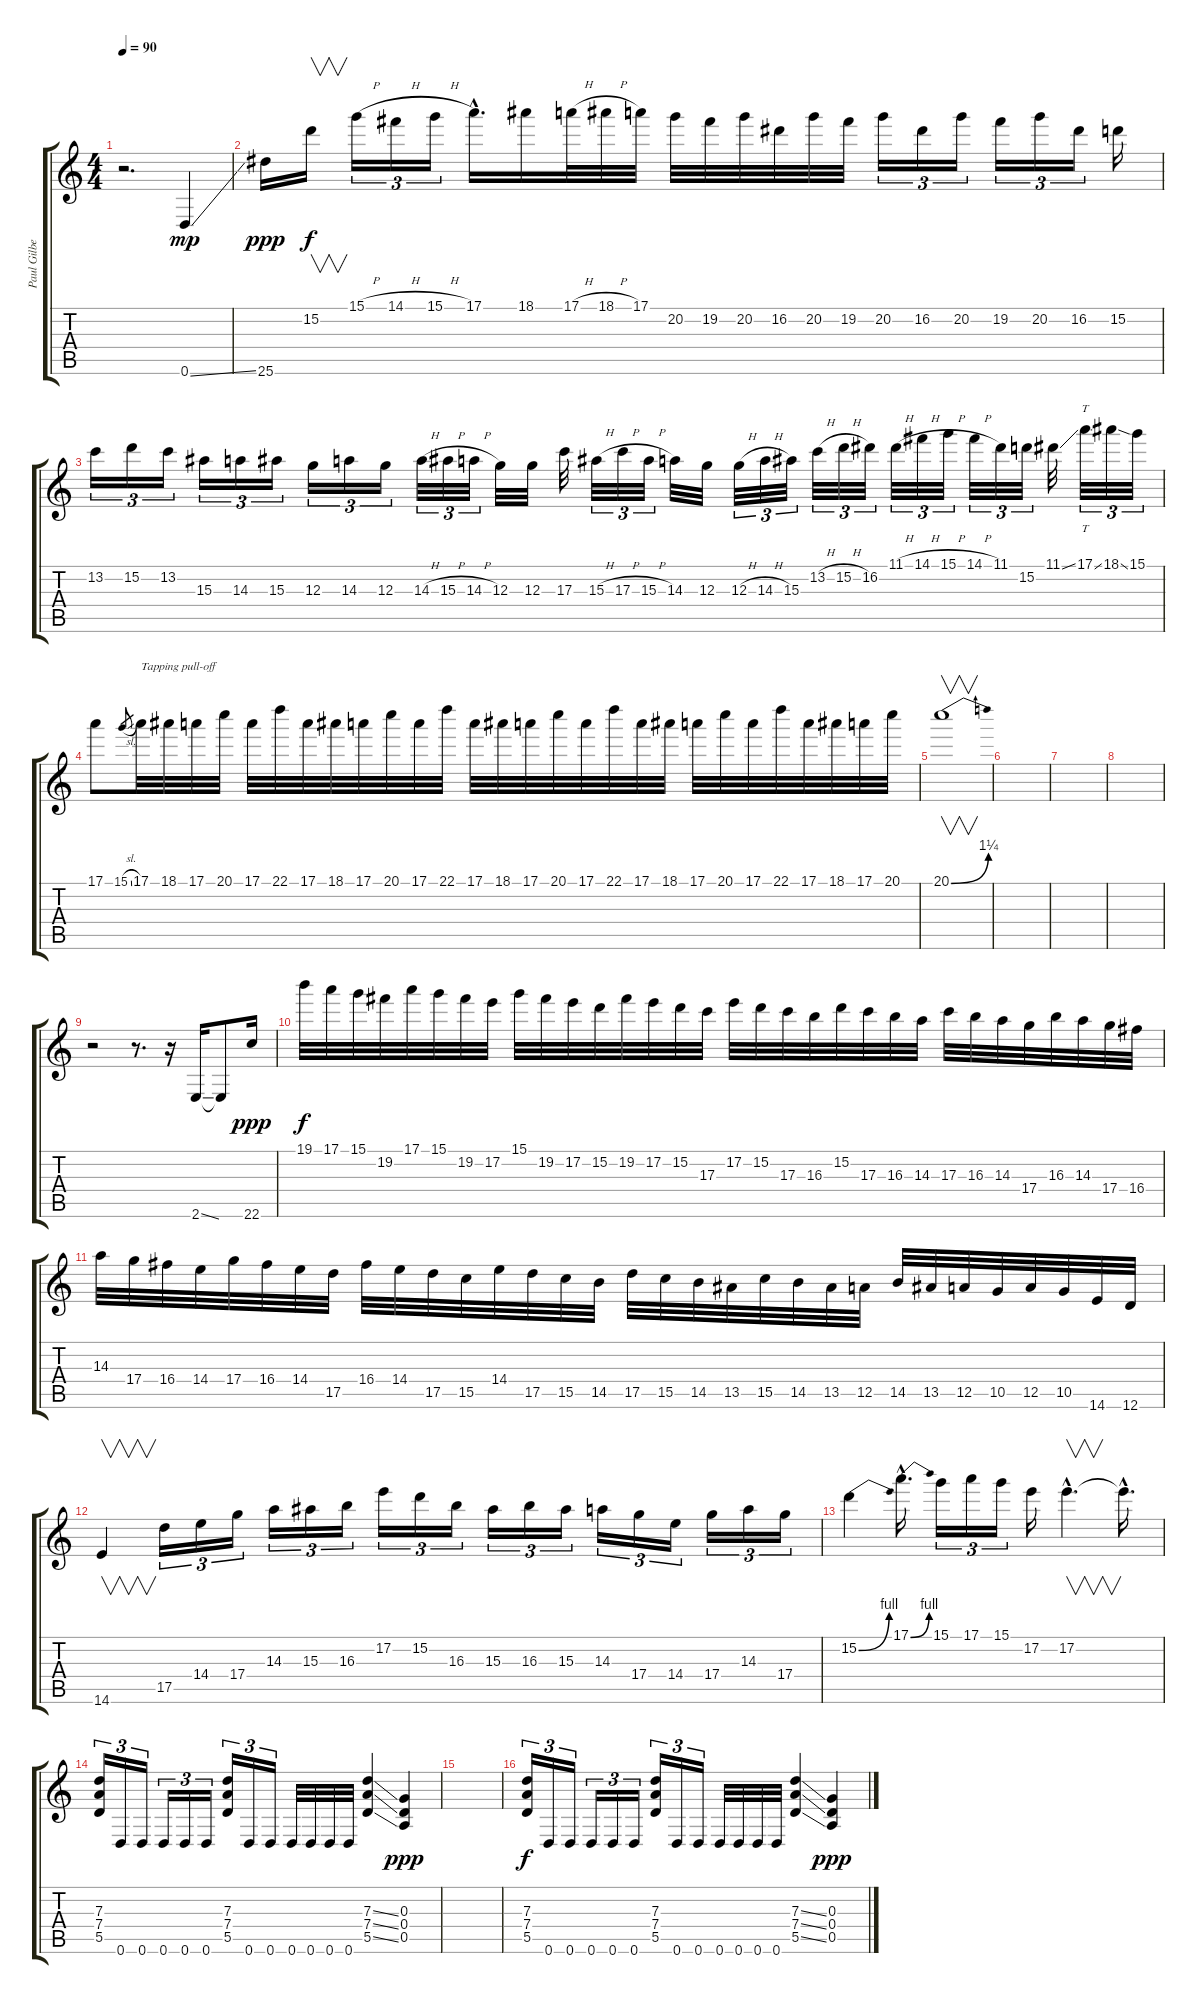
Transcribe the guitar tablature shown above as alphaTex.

\track ("Paul Gilbert 2" "Paul Gilbe") {instrument distortionguitar}
\staff {score tabs}
\tuning (E4 B3 G3 D3 A2 D2) {hide}
\ts (4 4)
\tempo 90
\clef g2
\ks c
r.2{d dy f} 0.6{ss}.4{dy mp} |
25.6.16{dy ppp} 15.2.16{v dy f} 15.1{h}.16{tu (3 2)} 14.1{h}.16{tu (3 2)} 15.1{h}.16{tu (3 2)} 17.1{hac}.16{d} 18.1.16 17.1{h}.32 18.1{h}.32 17.1.32 20.2.32 19.2.32 20.2.32 16.2.32 20.2.32 19.2.32 20.2.16{tu (3 2)} 16.2.16{tu (3 2)} 20.2.16{tu (3 2)} 19.2.16{tu (3 2)} 20.2.16{tu (3 2)} 16.2.16{tu (3 2)} 15.2.16 |
13.2.16{tu (3 2)} 15.2.16{tu (3 2)} 13.2.16{tu (3 2)} 15.3.16{tu (3 2)} 14.3.16{tu (3 2)} 15.3.16{tu (3 2)} 12.3.16{tu (3 2)} 14.3.16{tu (3 2)} 12.3.16{tu (3 2)} 14.3{h}.32{tu (3 2)} 15.3{h}.32{tu (3 2)} 14.3{h}.32{tu (3 2)} 12.3.32 12.3.32 17.3.32 15.3{h}.32{tu (3 2)} 17.3{h}.32{tu (3 2)} 15.3{h}.32{tu (3 2)} 14.3.32 12.3.32 12.3{h}.32{tu (3 2)} 14.3{h}.32{tu (3 2)} 15.3.32{tu (3 2)} 13.2{h}.32{tu (3 2)} 15.2{h}.32{tu (3 2)} 16.2.32{tu (3 2)} 11.1{h}.32{tu (3 2)} 14.1{h}.32{tu (3 2)} 15.1{h}.32{tu (3 2)} 14.1{h}.32{tu (3 2)} 11.1.32{tu (3 2)} 15.2.32{tu (3 2)} 11.1{ss}.32 17.1{ss}.32{tt tu (3 2)} 18.1{ss}.32{tu (3 2)} 15.1.32{tu (3 2)} |
17.1.8 15.1{sl}.8{gr} 17.1.32{txt "Tapping pull-off"} 18.1.32 17.1.32 20.1.32 17.1.32 22.1.32 17.1.32 18.1.32 17.1.32 20.1.32 17.1.32 22.1.32 17.1.32 18.1.32 17.1.32 20.1.32 17.1.32 22.1.32 17.1.32 18.1.32 17.1.32 20.1.32 17.1.32 22.1.32 17.1.32 18.1.32 17.1.32 20.1.32 |
20.1{be (bend 0 0 60 5)}.1{v} |
|
|
|
r.2 r.8{d} r.16 2.6{ss}.16 2.6{t}.8 22.6.16{dy ppp} |
19.1.32{dy f} 17.1.32 15.1.32 19.2.32 17.1.32 15.1.32 19.2.32 17.2.32 15.1.32 19.2.32 17.2.32 15.2.32 19.2.32 17.2.32 15.2.32 17.3.32 17.2.32 15.2.32 17.3.32 16.3.32 15.2.32 17.3.32 16.3.32 14.3.32 17.3.32 16.3.32 14.3.32 17.4.32 16.3.32 14.3.32 17.4.32 16.4.32 |
14.3.32 17.4.32 16.4.32 14.4.32 17.4.32 16.4.32 14.4.32 17.5.32 16.4.32 14.4.32 17.5.32 15.5.32 14.4.32 17.5.32 15.5.32 14.5.32 17.5.32 15.5.32 14.5.32 13.5.32 15.5.32 14.5.32 13.5.32 12.5.32 14.5.32 13.5.32 12.5.32 10.5.32 12.5.32 10.5.32 14.6.32 12.6.32 |
14.6.4{v} 17.5.16{tu (3 2)} 14.4.16{tu (3 2)} 17.4.16{tu (3 2)} 14.3.16{tu (3 2)} 15.3.16{tu (3 2)} 16.3.16{tu (3 2)} 17.2.16{tu (3 2)} 15.2.16{tu (3 2)} 16.3.16{tu (3 2)} 15.3.16{tu (3 2)} 16.3.16{tu (3 2)} 15.3.16{tu (3 2)} 14.3.16{tu (3 2)} 17.4.16{tu (3 2)} 14.4.16{tu (3 2)} 17.4.16{tu (3 2)} 14.3.16{tu (3 2)} 17.4.16{tu (3 2)} |
15.2{be (bend 0 0 60 4)}.4 17.1{be (bend 0 0 60 4) hac}.16{d} 15.1.16{tu (3 2)} 17.1.16{tu (3 2)} 15.1.16{tu (3 2)} 17.2.16 17.2{hac}.4{v d} 17.2{hac t}.16{d} |
(7.3 7.4 5.5).16{tu (3 2)} 0.6.16{tu (3 2)} 0.6.16{tu (3 2)} 0.6.16{tu (3 2)} 0.6.16{tu (3 2)} 0.6.16{tu (3 2)} (7.3 7.4 5.5).16{tu (3 2)} 0.6.16{tu (3 2)} 0.6.16{tu (3 2)} 0.6.32 0.6.32 0.6.32 0.6.32 (7.3{ss} 7.4{ss} 5.5{ss}).4 (0.3 0.4 0.5).4{dy ppp} |
|
(7.3 7.4 5.5).16{tu (3 2) dy f} 0.6.16{tu (3 2)} 0.6.16{tu (3 2)} 0.6.16{tu (3 2)} 0.6.16{tu (3 2)} 0.6.16{tu (3 2)} (7.3 7.4 5.5).16{tu (3 2)} 0.6.16{tu (3 2)} 0.6.16{tu (3 2)} 0.6.32 0.6.32 0.6.32 0.6.32 (7.3{ss} 7.4{ss} 5.5{ss}).4 (0.3 0.4 0.5).4{dy ppp}
